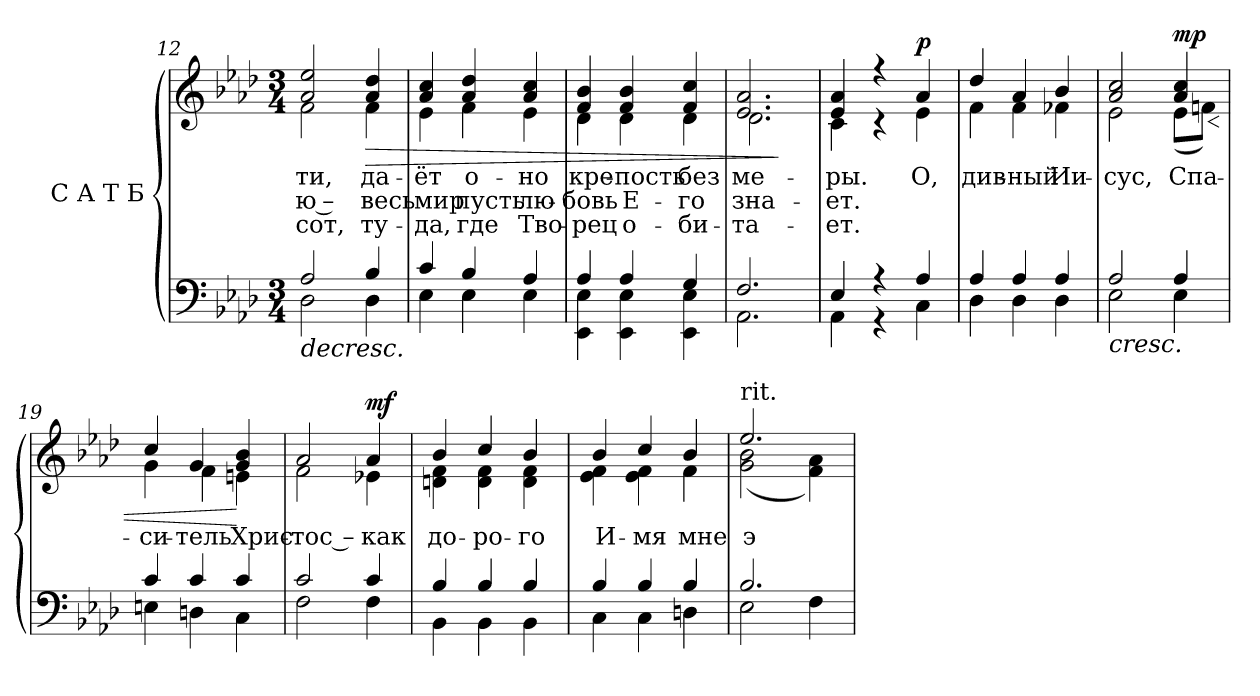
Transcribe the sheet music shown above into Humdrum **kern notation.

**kern	**kern	**text	**text	**text	**dynam
*part1	*part1	*part1	*part1	*part1	*part1
*staff2	*staff1	*staff1	*staff1	*staff1	*staff1/2
*I"С А       Т Б	*	*	*	*	*
*clefF4	*clefG2	*	*	*	*
*k[b-e-a-d-]	*k[b-e-a-d-]	*	*	*	*
*A-:	*A-:	*	*	*	*
*M3/4	*M3/4	*	*	*	*
=12	=12	=12	=12	=12	=12
!	!	!	!	!	!LO:HP:b=2
*^	*	*	*	*	*
!	!	!	!LO:LY:b:color=#000000	!LO:LY:b:color=#000000	!LO:LY:b:color=#000000	!
*	*	*^	*	*	*	*
2A-i/	2D-i\	2a-i/ 2ee-i	2fi\	ти,	ю –	сот,	>
!	!	!	!	!LO:LY:b:color=#000000	!LO:LY:b:color=#000000	!LO:LY:b:color=#000000	!LO:HP:b
4B-i/	4D-i\	4a-i/ 4dd-i	4fi\	да-	весь	ту-	>
!!LO:LB:g=z	!!
=13	=13	=13	=13	=13	=13	=13	=13
!	!	!	!	!LO:LY:b:color=#000000	!LO:LY:b:color=#000000	!LO:LY:b:color=#000000	!
4ci/	4E-i\	4a-i/ 4cci	4e-i\	ёт	мир	да,	.
!	!	!	!	!LO:LY:b:color=#000000	!LO:LY:b:color=#000000	!LO:LY:b:color=#000000	!
4B-i/	4E-i\	4a-i/ 4dd-i	4fi\	о-	пусть	где	.
!	!	!	!	!LO:LY:b:color=#000000	!LO:LY:b:color=#000000	!LO:LY:b:color=#000000	!
4A-i/	4E-i\	4a-i/ 4cci	4e-i\	но	лю-	Тво-	.
=14	=14	=14	=14	=14	=14	=14	=14
!	!	!	!	!LO:LY:b:color=#000000	!LO:LY:b:color=#000000	!LO:LY:b:color=#000000	!
4A-i/	4EE-i\ 4E-i	4fi/ 4b-i	4d-i\	кре-	бовь	рец	.
!	!	!	!	!LO:LY:b:color=#000000	!LO:LY:b:color=#000000	!LO:LY:b:color=#000000	!
4A-i/	4EE-i\ 4E-i	4fi/ 4b-i	4d-i\	пость	Е-	о-	.
!	!	!	!	!LO:LY:b:color=#000000	!LO:LY:b:color=#000000	!LO:LY:b:color=#000000	!
4Gi/	4EE-i\ 4E-i	4fi/ 4cci	4d-i\	без	го	би-	.
=15	=15	=15	=15	=15	=15	=15	=15
!	!	!	!	!LO:LY:b:color=#000000	!LO:LY:b:color=#000000	!LO:LY:b:color=#000000	!
2.Fi/	2.AA-i\	2.e-i/ 2.a-i	2.d-i\	ме-	зна-	та-	.
*v	*v	*	*	*	*	*	*
*	*v	*v	*	*	*	*
.	.	.	.	.	]
=16	=16	=16	=16	=16	=16
*^	*	*	*	*	*
!	!	!	!LO:LY:b:color=#000000	!LO:LY:b:color=#000000	!LO:LY:b:color=#000000	!
*	*	*^	*	*	*	*
4E-i/	4AA-i\	4e-i/ 4a-i	4ci\	ры.	ет.	ет.	.
4r	4r	4r	4r	.	.	.	.
!	!	!	!	!LO:LY:b:color=#000000	!	!	!
4A-i/	4Ci\	4a-i/	4e-i\	О,	.	.	p
*v	*v	*	*	*	*	*	*
*	*v	*v	*	*	*	*
.	.	.	.	.	]
!!LO:PB:g=z
=17	=17	=17	=17	=17	=17
*^	*	*	*	*	*
!	!	!	!LO:LY:b:color=#000000	!	!	!
*	*	*^	*	*	*	*
4A-i/	4D-i\	4dd-i/	4fi\	див-	.	.	.
!	!	!	!	!LO:LY:b:color=#000000	!	!	!
4A-i/	4D-i\	4a-i/	4fi\	ный	.	.	.
!	!	!	!	!LO:LY:b:color=#000000	!	!	!
4A-i/	4D-i\	4b-i/	4f-Xi\	Ии-	.	.	.
=18	=18	=18	=18	=18	=18	=18	=18
!	!	!	!	!	!	!	!LO:HP:b=2
!	!	!	!	!LO:LY:b:color=#000000	!	!	!
2A-i/	2E-i\	2a-i/ 2cci	2e-i\	сус,	.	.	<
!	!	!	!	!LO:LY:b:color=#000000	!	!	!LO:HP:b
4A-i/	4E-i\	4a-i/ 4cci	(8e-i\L	Спа-	.	.	< mp
.	.	.	8fni\J)	.	.	.	.
=19	=19	=19	=19	=19	=19	=19	=19
!	!	!	!	!LO:LY:b:color=#000000	!	!	!
4ci/	4Eni\	4cci/	4gi\	си-	.	.	.
!	!	!	!	!LO:LY:b:color=#000000	!	!	!
4ci/	4Dni\	4gi/	4fi\	тель	.	.	.
!	!	!	!	!LO:LY:b:color=#000000	!	!	!
4ci/	4Ci\	4gi/ 4b-i	4eni\	Хрис-	.	.	[
*v	*v	*	*	*	*	*	*
*	*v	*v	*	*	*	*
.	.	.	.	.	[
=20	=20	=20	=20	=20	=20
*^	*	*	*	*	*
!	!	!	!LO:LY:b:color=#000000	!	!	!
*	*	*^	*	*	*	*
2ci/	2Fi\	2a-i/	2fi\	тос –	.	.	.
!	!	!	!	!LO:LY:b:color=#000000	!	!	!
4ci/	4Fi\	4a-i/	4e-Xi\	как	.	.	mf
!!LO:LB:g=z	!!
=21	=21	=21	=21	=21	=21	=21	=21
!	!	!	!	!LO:LY:b:color=#000000	!	!	!
4B-i/	4BB-i\	4b-i/	4dni\ 4fi	до-	.	.	.
!	!	!	!	!LO:LY:b:color=#000000	!	!	!
4B-i/	4BB-i\	4cci/	4di\ 4fi	ро-	.	.	.
!	!	!	!	!LO:LY:b:color=#000000	!	!	!
4B-i/	4BB-i\	4b-i/	4di\ 4fi	го	.	.	.
=22	=22	=22	=22	=22	=22	=22	=22
!	!	!	!	!LO:LY:b:color=#000000	!	!	!
4B-i/	4Ci\	4b-i/	4e-i\ 4fi	И-	.	.	.
!	!	!	!	!LO:LY:b:color=#000000	!	!	!
4B-i/	4Ci\	4cci/	4e-i\ 4fi	мя	.	.	.
!	!	!	!	!LO:LY:b:color=#000000	!	!	!
4B-i/	4Dni\	4b-i/	4fi\	мне	.	.	.
=23	=23	=23	=23	=23	=23	=23	=23
!	!	!LO:TX:t=rit.	!	!	!	!	!
!	!	!	!	!LO:LY:b:color=#000000	!	!	!
2.B-i/	2E-i\	2.ee-i/	(2gi\ 2b-i	э-	.	.	.
.	4Fi\	.	4fi\ 4a-i)	.	.	.	.
*v	*v	*	*	*	*	*	*
*	*v	*v	*	*	*	*
=	=	=	=	=	=
*-	*-	*-	*-	*-	*-
